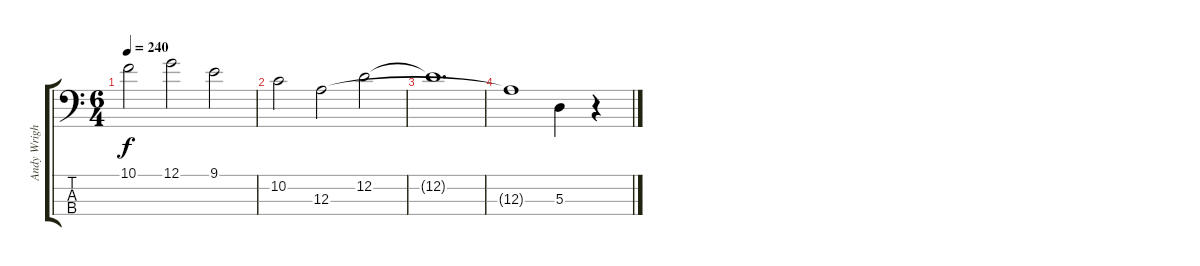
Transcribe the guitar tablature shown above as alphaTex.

\track ("Andy Wrighton" "Andy Wrigh") {instrument electricbassfinger}
\staff {score tabs}
\tuning (G2 D2 A1 E1) {hide}
\ts (6 4)
\tempo 240
\clef f4
\ks c
10.1.2{dy f} 12.1.2 9.1.2 |
10.2.2 12.3.2 12.2.2 |
12.2{t}.1{d} |
12.3{t}.1 5.3.4 r.4
